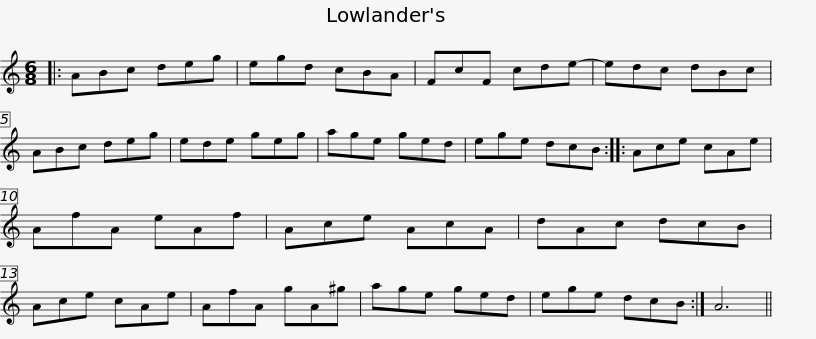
X:1
L:1/8
M:6/8
I:linebreak $
K:C
V:1 treble
V:1
|: ABc deg | egd cBA | FcF cde- | edc dBc | ABc deg | %5
 ede geg | age ged |$ ege dcB :: Ace cAe | AfA eAf | %10
 Ace AcA | dAc dcB | Ace cAe | AfA gA^g |$ age ged | %15
 ege dcB :| A6 || %17
